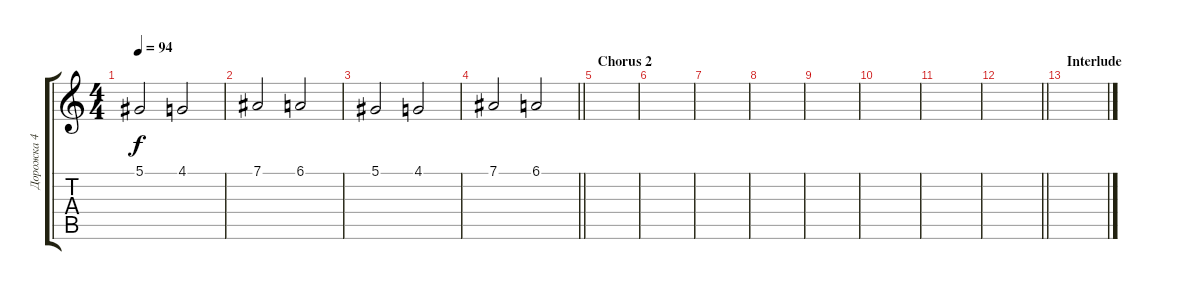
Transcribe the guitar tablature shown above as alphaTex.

\track ("Дорожка 4" "Дорожка 4") {instrument pad4choir}
\staff {score tabs}
\tuning (Eb4 Bb3 Gb3 Db3 Ab2 Db2) {hide}
\ts (4 4)
\tempo 94
\clef g2
\ks c
5.1.2{dy f} 4.1.2 |
7.1.2 6.1.2 |
5.1.2 4.1.2 |
\barLineRight lightlight
7.1.2 6.1.2 |
\section ("" "Chorus 2")
|
|
|
|
|
|
|
\barLineRight lightlight
|
\section ("" "Interlude")
